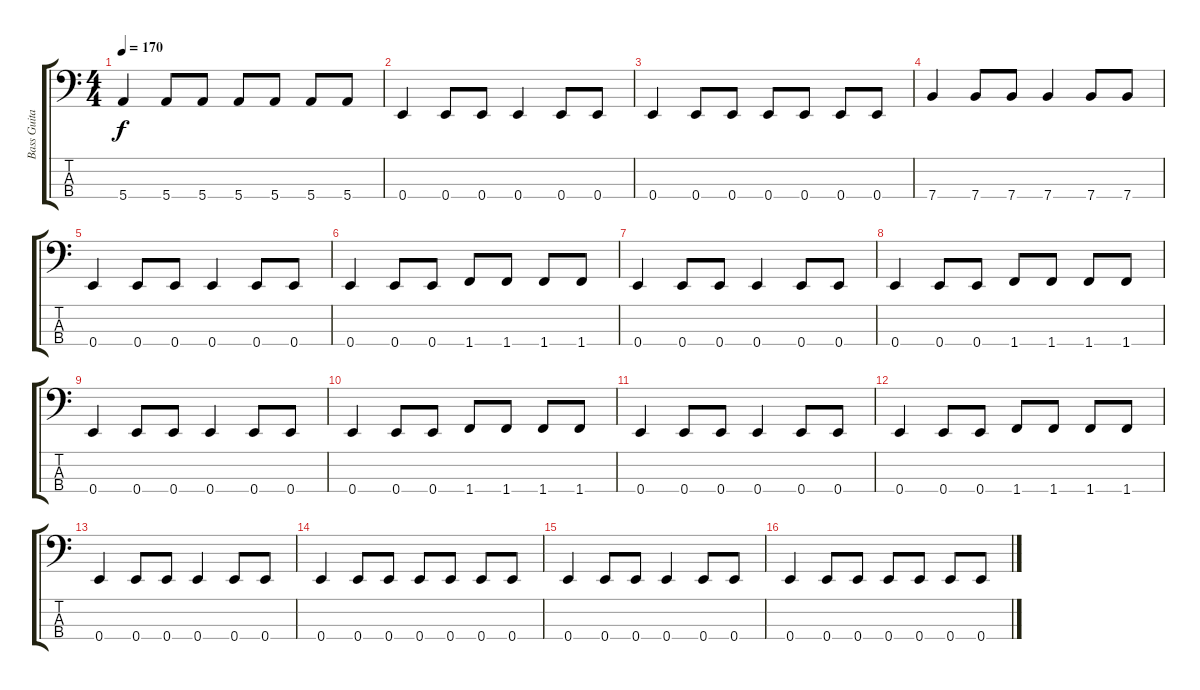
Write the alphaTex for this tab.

\track ("Bass Guitar" "Bass Guita") {instrument electricbasspick}
\staff {score tabs}
\tuning (G2 D2 A1 E1) {hide}
\ts (4 4)
\tempo 170
\clef f4
\ks c
5.4.4{dy f} 5.4.8 5.4.8 5.4.8 5.4.8 5.4.8 5.4.8 |
0.4.4 0.4.8 0.4.8 0.4.4 0.4.8 0.4.8 |
0.4.4 0.4.8 0.4.8 0.4.8 0.4.8 0.4.8 0.4.8 |
7.4.4 7.4.8 7.4.8 7.4.4 7.4.8 7.4.8 |
0.4.4 0.4.8 0.4.8 0.4.4 0.4.8 0.4.8 |
0.4.4 0.4.8 0.4.8 1.4.8 1.4.8 1.4.8 1.4.8 |
0.4.4 0.4.8 0.4.8 0.4.4 0.4.8 0.4.8 |
0.4.4 0.4.8 0.4.8 1.4.8 1.4.8 1.4.8 1.4.8 |
0.4.4 0.4.8 0.4.8 0.4.4 0.4.8 0.4.8 |
0.4.4 0.4.8 0.4.8 1.4.8 1.4.8 1.4.8 1.4.8 |
0.4.4 0.4.8 0.4.8 0.4.4 0.4.8 0.4.8 |
0.4.4 0.4.8 0.4.8 1.4.8 1.4.8 1.4.8 1.4.8 |
0.4.4 0.4.8 0.4.8 0.4.4 0.4.8 0.4.8 |
0.4.4 0.4.8 0.4.8 0.4.8 0.4.8 0.4.8 0.4.8 |
0.4.4 0.4.8 0.4.8 0.4.4 0.4.8 0.4.8 |
0.4.4 0.4.8 0.4.8 0.4.8 0.4.8 0.4.8 0.4.8
